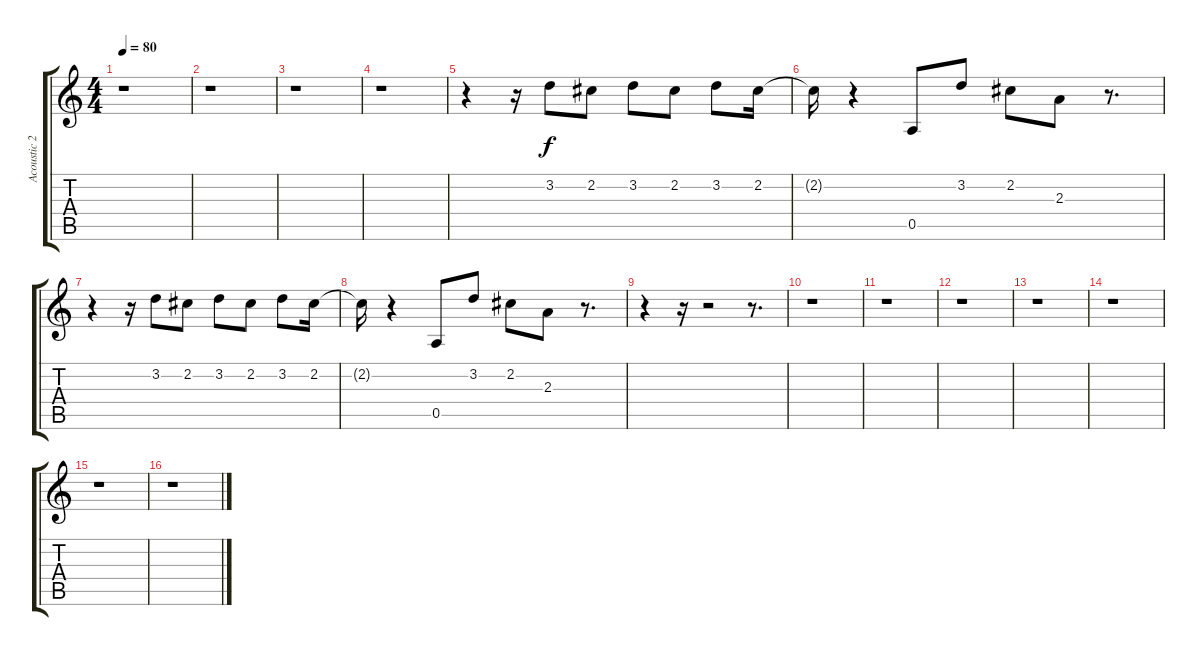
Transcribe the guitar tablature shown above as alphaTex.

\track ("Acoustic 2" "Acoustic 2") {instrument acousticguitarsteel}
\staff {score tabs}
\tuning (E4 B3 G3 D3 A2 E2) {hide}
\ts (4 4)
\tempo 80
\clef g2
\ks c
r.1{dy f instrument acousticguitarsteel} |
r.1 |
r.1 |
r.1 |
r.4 r.16 3.2.8 2.2.8 3.2.8 2.2.8 3.2.8 2.2.16 |
2.2{t}.16 r.4 0.5.8 3.2.8 2.2.8 2.3.8 r.8{d} |
r.4 r.16 3.2.8 2.2.8 3.2.8 2.2.8 3.2.8 2.2.16 |
2.2{t}.16 r.4 0.5.8 3.2.8 2.2.8 2.3.8 r.8{d} |
r.4 r.16 r.2 r.8{d} |
r.1 |
r.1 |
r.1 |
r.1 |
r.1 |
r.1 |
r.1
